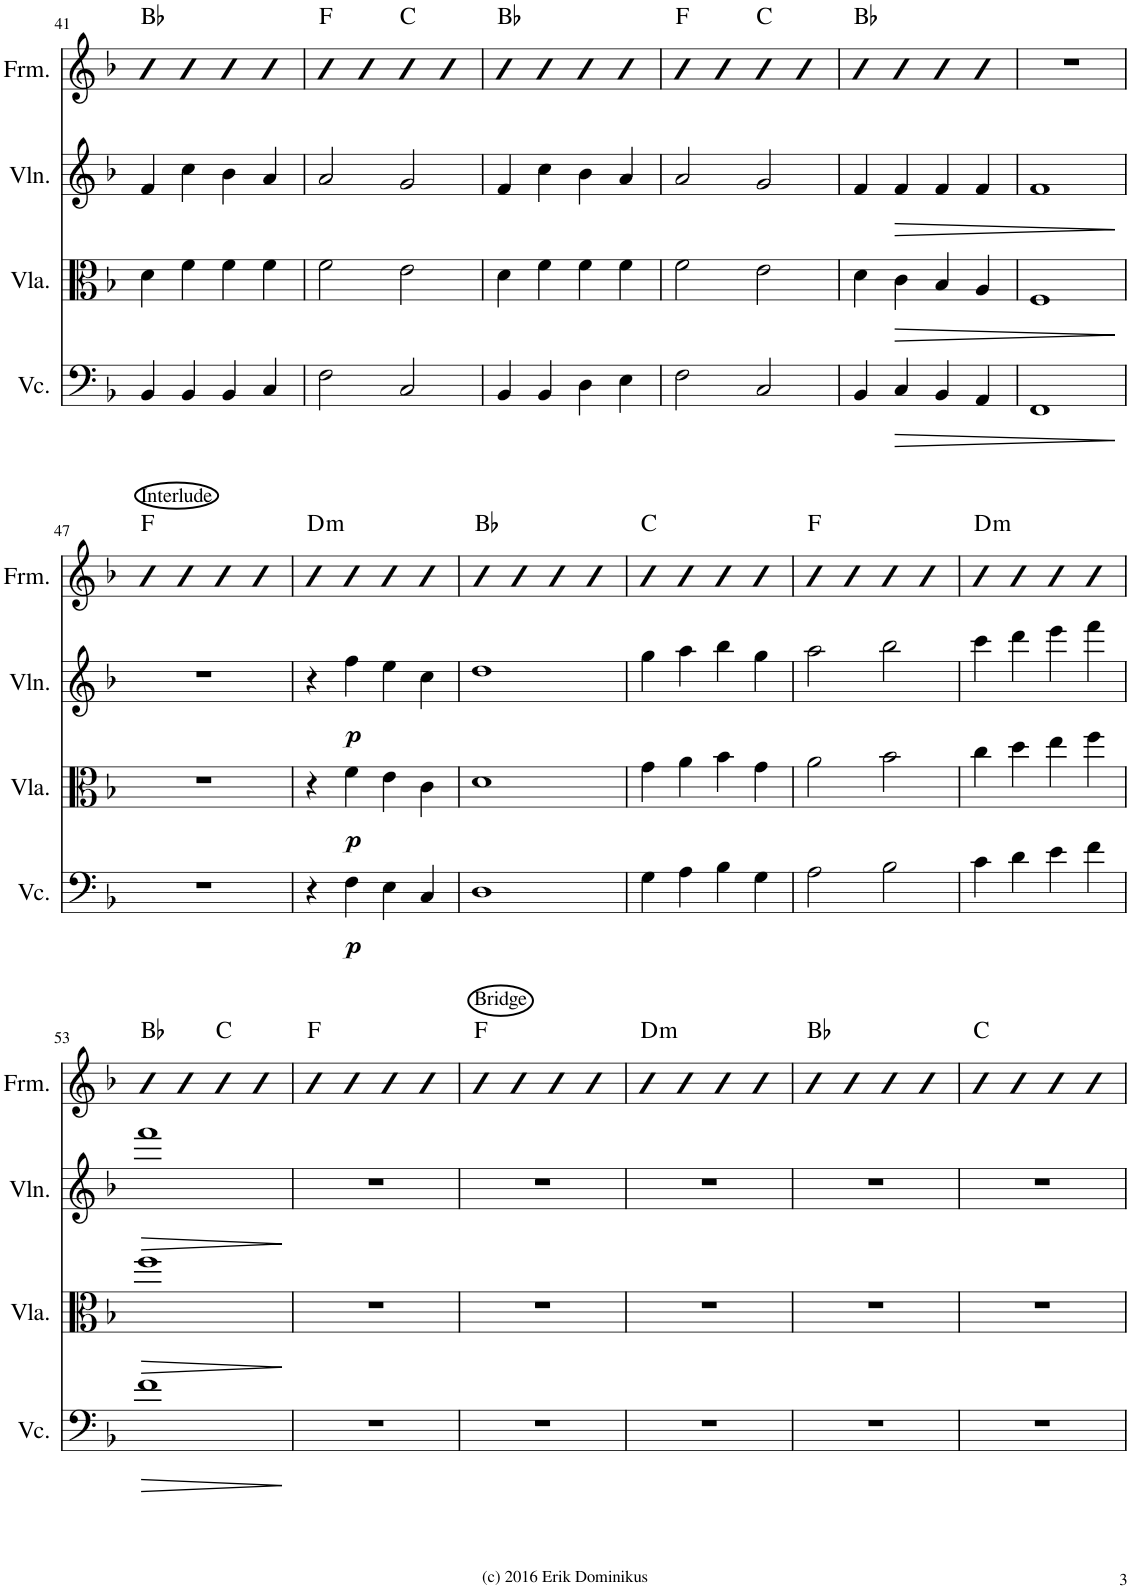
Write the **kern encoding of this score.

**kern	**dynam	**kern	**dynam	**kern	**dynam	**kern	**harte
*part4	*part4	*part3	*part3	*part2	*part2	*part1	*part1
*staff4	*staff4	*staff3	*staff3	*staff2	*staff2	*staff1	*
*I"Violoncello	*	*I"Viola	*	*I"Violin	*	*I"Form	*
*I'Vc.	*	*I'Vla.	*	*I'Vln.	*	*I'Frm.	*
!!LO:PB:g=z
*clefF4	*	*clefC3	*	*clefG2	*	*clefG2	*
*k[b-]	*	*k[b-]	*	*k[b-]	*	*k[b-]	*
*M4/4	*	*M4/4	*	*M4/4	*	*M4/4	*
=41	=41	=41	=41	=41	=41	=41	=41
4BB-/	.	4d\	.	4f/	.	4b-	Bb:maj
4BB-/	.	4f\	.	4cc\	.	4b-	.
4BB-/	.	4f\	.	4b-\	.	4b-	.
4C/	.	4f\	.	4a/	.	4b-	.
=42	=42	=42	=42	=42	=42	=42	=42
2F\	.	2f\	.	2a/	.	4b-	F:maj
.	.	.	.	.	.	4b-	.
2C/	.	2e\	.	2g/	.	4b-	C:maj
.	.	.	.	.	.	4b-	.
=43	=43	=43	=43	=43	=43	=43	=43
4BB-/	.	4d\	.	4f/	.	4b-	Bb:maj
4BB-/	.	4f\	.	4cc\	.	4b-	.
4D\	.	4f\	.	4b-\	.	4b-	.
4E\	.	4f\	.	4a/	.	4b-	.
=44	=44	=44	=44	=44	=44	=44	=44
2F\	.	2f\	.	2a/	.	4b-	F:maj
.	.	.	.	.	.	4b-	.
2C/	.	2e\	.	2g/	.	4b-	C:maj
.	.	.	.	.	.	4b-	.
=45	=45	=45	=45	=45	=45	=45	=45
4BB-/	.	4d\	.	4f/	.	4b-	Bb:maj
!	!LO:HP:b	!	!LO:HP:b	!	!LO:HP:b	!	!
4C/	>	4c\	>	4f/	>	4b-	.
4BB-/	.	4B-/	.	4f/	.	4b-	.
4AA/	.	4A/	.	4f/	.	4b-	.
=46	=46	=46	=46	=46	=46	=46	=46
1FF	.	1F	.	1f	.	1r	.
.	]	.	]	.	]	.	.
!!LO:LB:g=z
=47	=47	=47	=47	=47	=47	=47	=47
!	!	!	!	!	!	!LO:TX:a:t=Interlude	!
1r	.	1r	.	1r	.	4b-	F:maj
.	.	.	.	.	.	4b-	.
.	.	.	.	.	.	4b-	.
.	.	.	.	.	.	4b-	.
=48	=48	=48	=48	=48	=48	=48	=48
!	!	!	!	!	!	!	!LO:H:kt=m
4r	.	4r	.	4r	.	4b-	D:min
!	!LO:DY:b	!	!LO:DY:b	!	!LO:DY:b	!	!
4F\	p	4f\	p	4ff\	p	4b-	.
4E\	.	4e\	.	4ee\	.	4b-	.
4C/	.	4c\	.	4cc\	.	4b-	.
=49	=49	=49	=49	=49	=49	=49	=49
1D	.	1d	.	1dd	.	4b-	Bb:maj
.	.	.	.	.	.	4b-	.
.	.	.	.	.	.	4b-	.
.	.	.	.	.	.	4b-	.
=50	=50	=50	=50	=50	=50	=50	=50
4G\	.	4g\	.	4gg\	.	4b-	C:maj
4A\	.	4a\	.	4aa\	.	4b-	.
4B-\	.	4b-\	.	4bb-\	.	4b-	.
4G\	.	4g\	.	4gg\	.	4b-	.
=51	=51	=51	=51	=51	=51	=51	=51
2A\	.	2a\	.	2aa\	.	4b-	F:maj
.	.	.	.	.	.	4b-	.
2B-\	.	2b-\	.	2bb-\	.	4b-	.
.	.	.	.	.	.	4b-	.
=52	=52	=52	=52	=52	=52	=52	=52
!	!	!	!	!	!	!	!LO:H:kt=m
4c\	.	4cc\	.	4ccc\	.	4b-	D:min
4d\	.	4dd\	.	4ddd\	.	4b-	.
4e\	.	4ee\	.	4eee\	.	4b-	.
4f\	.	4ff\	.	4fff\	.	4b-	.
!!LO:LB:g=z
=53	=53	=53	=53	=53	=53	=53	=53
!	!LO:HP:b	!	!LO:HP:b	!	!LO:HP:b	!	!
1f	>	1ff	>	1fff	>	4b-	Bb:maj
.	.	.	.	.	.	4b-	.
.	.	.	.	.	.	4b-	C:maj
.	.	.	.	.	.	4b-	.
.	]	.	]	.	]	.	.
=54	=54	=54	=54	=54	=54	=54	=54
1r	.	1r	.	1r	.	4b-	F:maj
.	.	.	.	.	.	4b-	.
.	.	.	.	.	.	4b-	.
.	.	.	.	.	.	4b-	.
=55	=55	=55	=55	=55	=55	=55	=55
!	!	!	!	!	!	!LO:TX:a:t=Bridge	!
1r	.	1r	.	1r	.	4b-	F:maj
.	.	.	.	.	.	4b-	.
.	.	.	.	.	.	4b-	.
.	.	.	.	.	.	4b-	.
=56	=56	=56	=56	=56	=56	=56	=56
!	!	!	!	!	!	!	!LO:H:kt=m
1r	.	1r	.	1r	.	4b-	D:min
.	.	.	.	.	.	4b-	.
.	.	.	.	.	.	4b-	.
.	.	.	.	.	.	4b-	.
=57	=57	=57	=57	=57	=57	=57	=57
1r	.	1r	.	1r	.	4b-	Bb:maj
.	.	.	.	.	.	4b-	.
.	.	.	.	.	.	4b-	.
.	.	.	.	.	.	4b-	.
=58	=58	=58	=58	=58	=58	=58	=58
1r	.	1r	.	1r	.	4b-	C:maj
.	.	.	.	.	.	4b-	.
.	.	.	.	.	.	4b-	.
.	.	.	.	.	.	4b-	.
=	=	=	=	=	=	=	=
*-	*-	*-	*-	*-	*-	*-	*-
